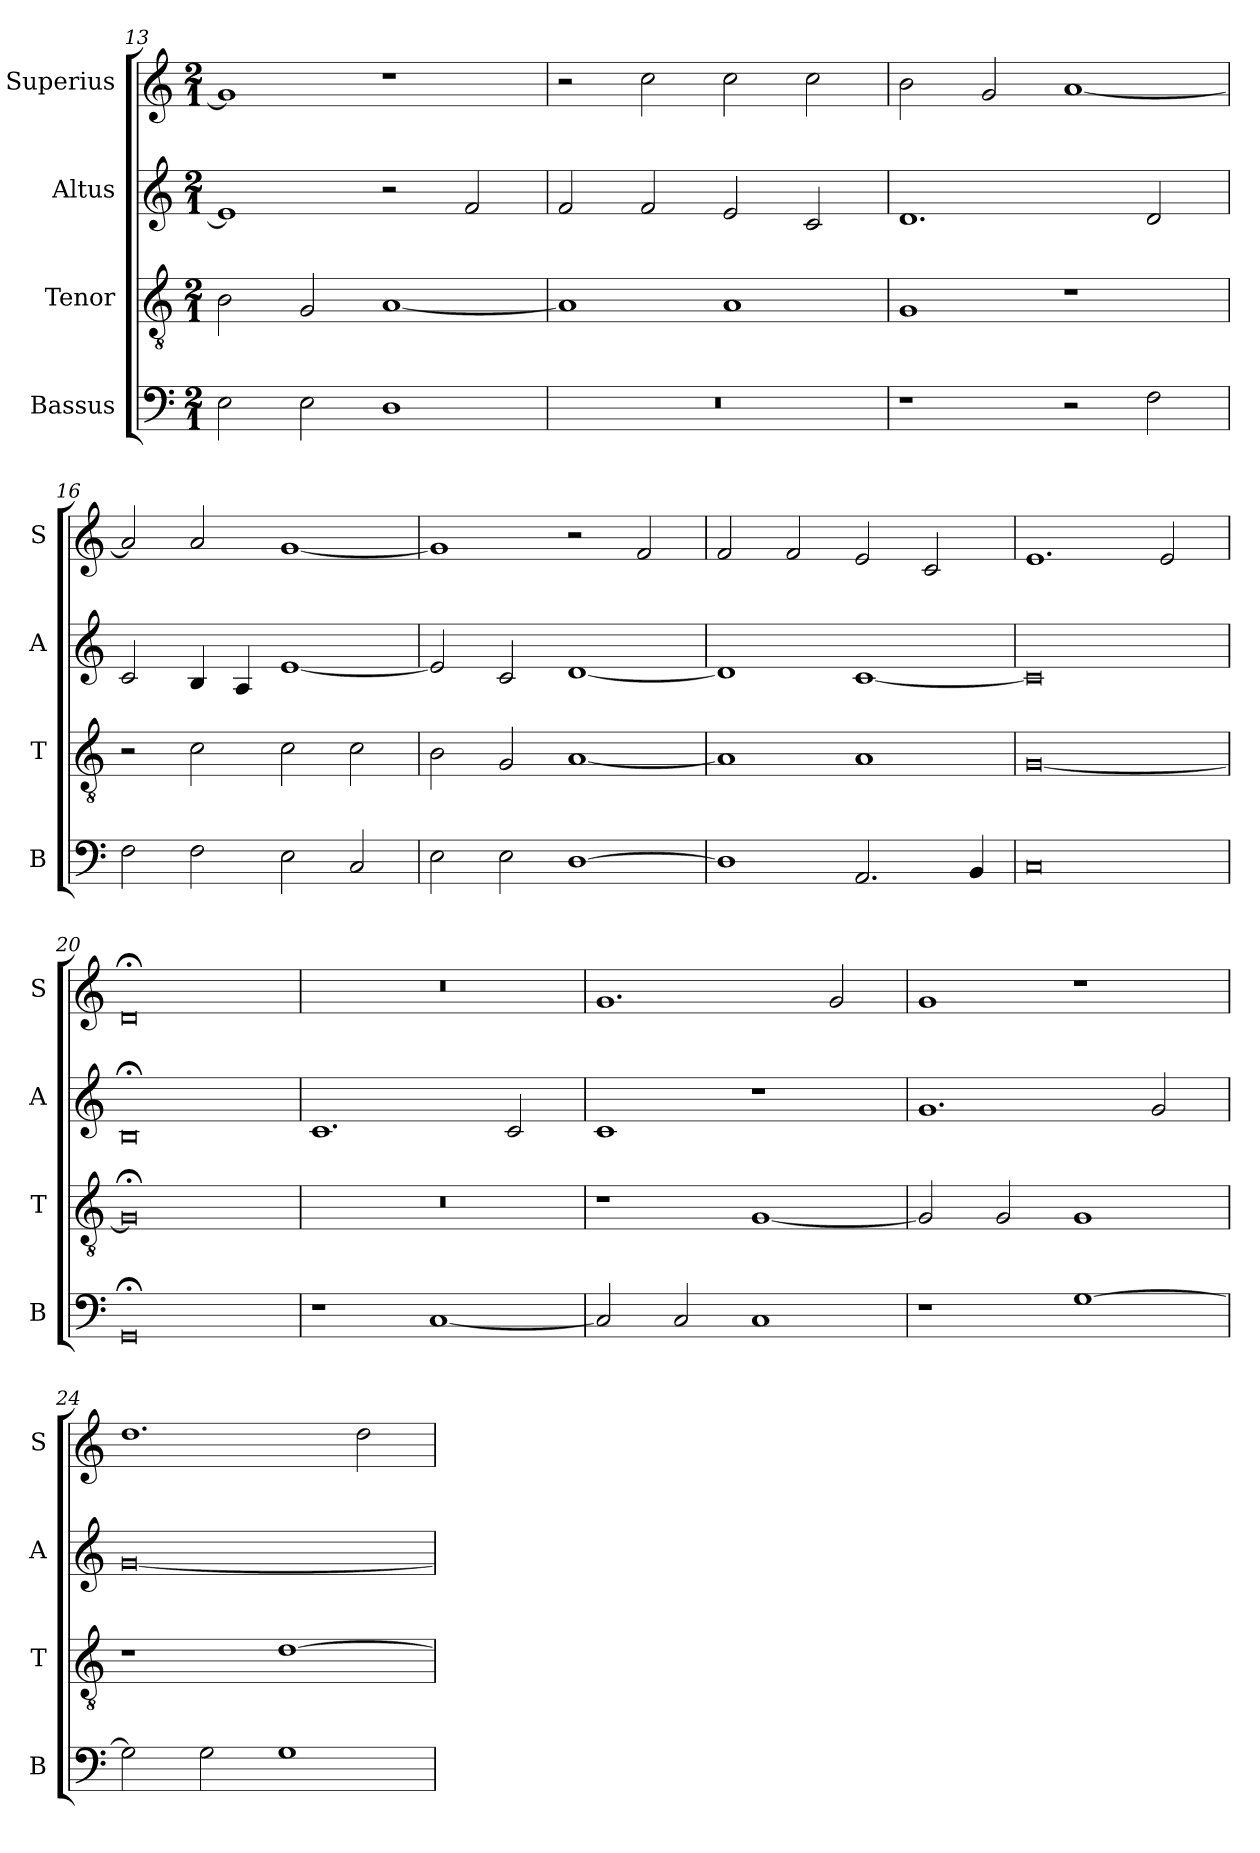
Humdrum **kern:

**kern	**kern	**kern	**kern
*part4	*part3	*part2	*part1
*staff4	*staff3	*staff2	*staff1
*I"Bassus	*I"Tenor	*I"Altus	*I"Superius
*I'B	*I'T	*I'A	*I'S
*clefF4	*clefGv2	*clefG2	*clefG2
*k[]	*k[]	*k[]	*k[]
*C:	*C:	*C:	*C:
*M2/1	*M2/1	*M2/1	*M2/1
=13	=13	=13	=13
2E	2B	1e]	1g]
2E	2G	.	.
1D	[1A	2r	1r
.	.	2f	.
=14	=14	=14	=14
0r	1A]	2f	2r
.	.	2f	2cc
.	1A	2e	2cc
.	.	2c	2cc
=15	=15	=15	=15
1r	1G	1.d	2b
.	.	.	2g
2r	1r	.	[1a
2F	.	2d	.
=16	=16	=16	=16
2F	2r	2c	2a]
2F	2c	4B	2a
.	.	4A	.
2E	2c	[1e	[1g
2C	2c	.	.
=17	=17	=17	=17
2E	2B	2e]	1g]
2E	2G	2c	.
[1D	[1A	[1d	2r
.	.	.	2f
=18	=18	=18	=18
1D]	1A]	1d]	2f
.	.	.	2f
2.AA	1A	[1c	2e
.	.	.	2c
4BB	.	.	.
=19	=19	=19	=19
0C	[0G	0c]	1.e
.	.	.	2e
=20	=20	=20	=20
0GG;<	0G;<]	0B;<	0d;<
=21	=21	=21	=21
1r	0r	1.c	0r
[1C	.	.	.
.	.	2c	.
=22	=22	=22	=22
2C]	1r	1c	1.g
2C	.	.	.
1C	[1G	1r	.
.	.	.	2g
=23	=23	=23	=23
1r	2G]	1.g	1g
.	2G	.	.
[1G	1G	.	1r
.	.	2g	.
=24	=24	=24	=24
2G]	1r	[0g	1.dd
2G	.	.	.
1G	[1d	.	.
.	.	.	2dd
=	=	=	=
*-	*-	*-	*-
